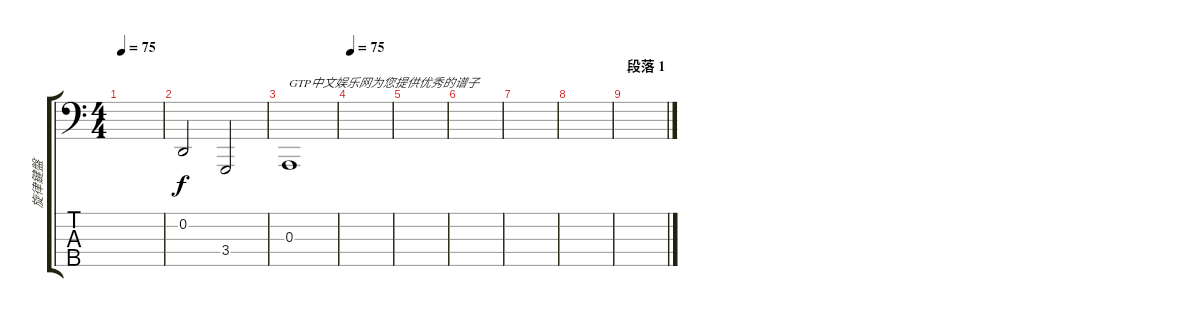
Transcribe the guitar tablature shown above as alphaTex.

\track ("旋律鍵盤" "旋律鍵盤") {instrument stringensemble1}
\staff {score tabs}
\tuning (G2 D2 A1 E1 B0) {hide}
\ts (4 4)
\tempo 75
\tempo 49
\tempo 53
\tempo 75
\clef f4
\ks c
|
0.2.2 3.4.2 |
0.3.1{txt "GTP中文娱乐网为您提供优秀的谱子"} |
\tempo 75
|
|
|
|
|
\section ("" "段落 1")
